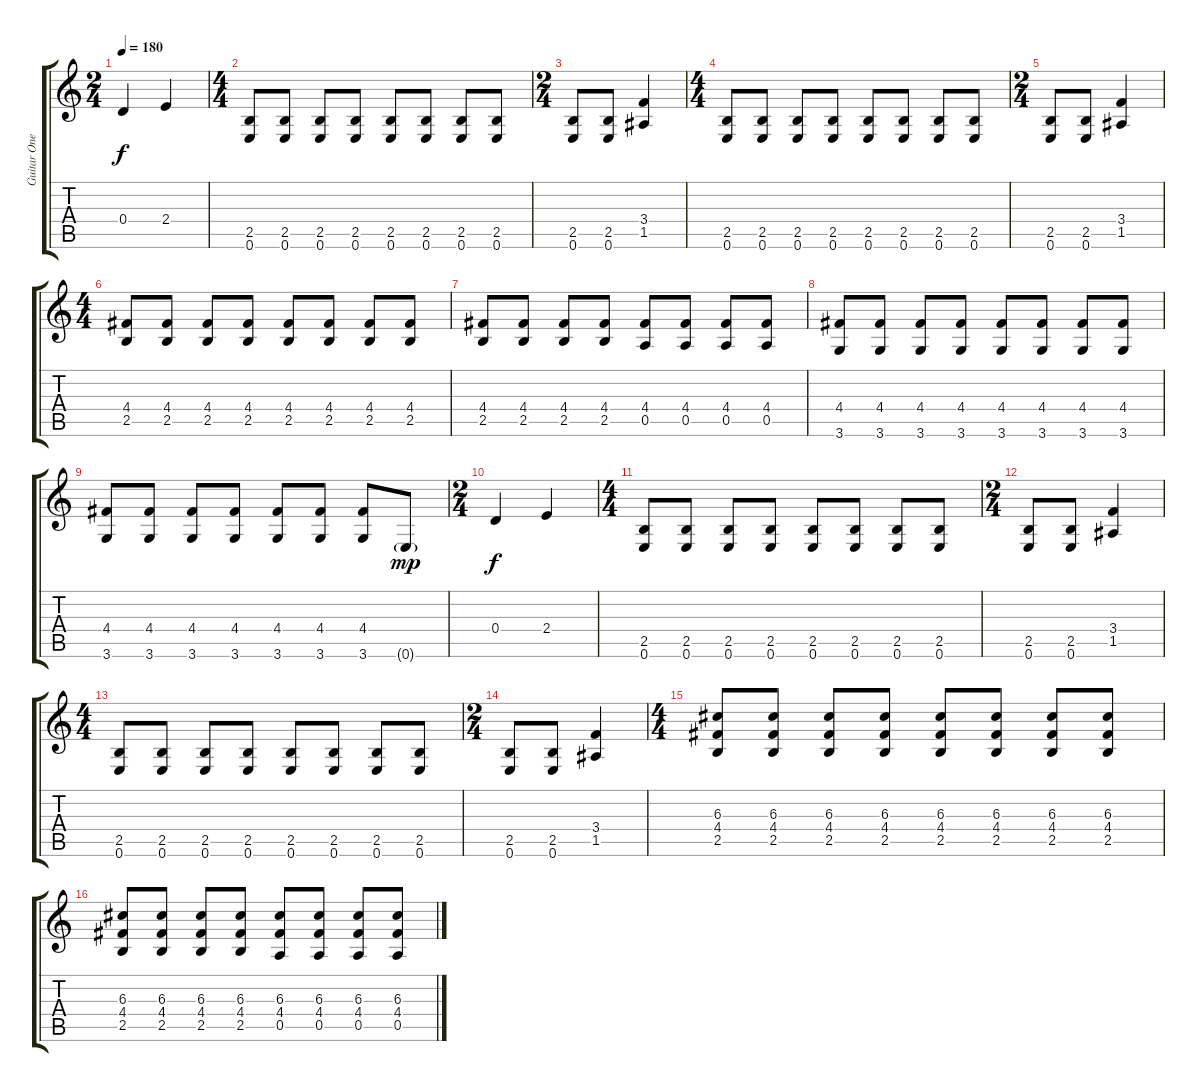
\track ("Guitar One" "Guitar One") {instrument overdrivenguitar}
\staff {score tabs}
\tuning (E4 B3 G3 D3 A2 E2) {hide}
\ts (2 4)
\tempo 180
\clef g2
\ks c
0.4.4{dy f} 2.4.4 |
\ts (4 4)
(2.5 0.6).8 (2.5 0.6).8 (2.5 0.6).8 (2.5 0.6).8 (2.5 0.6).8 (2.5 0.6).8 (2.5 0.6).8 (2.5 0.6).8 |
\ts (2 4)
(2.5 0.6).8 (2.5 0.6).8 (3.4 1.5).4 |
\ts (4 4)
(2.5 0.6).8 (2.5 0.6).8 (2.5 0.6).8 (2.5 0.6).8 (2.5 0.6).8 (2.5 0.6).8 (2.5 0.6).8 (2.5 0.6).8 |
\ts (2 4)
(2.5 0.6).8 (2.5 0.6).8 (3.4 1.5).4 |
\ts (4 4)
(4.4 2.5).8 (4.4 2.5).8 (4.4 2.5).8 (4.4 2.5).8 (4.4 2.5).8 (4.4 2.5).8 (4.4 2.5).8 (4.4 2.5).8 |
(4.4 2.5).8 (4.4 2.5).8 (4.4 2.5).8 (4.4 2.5).8 (4.4 0.5).8 (4.4 0.5).8 (4.4 0.5).8 (4.4 0.5).8 |
(4.4 3.6).8 (4.4 3.6).8 (4.4 3.6).8 (4.4 3.6).8 (4.4 3.6).8 (4.4 3.6).8 (4.4 3.6).8 (4.4 3.6).8 |
(4.4 3.6).8 (4.4 3.6).8 (4.4 3.6).8 (4.4 3.6).8 (4.4 3.6).8 (4.4 3.6).8 (4.4 3.6).8 0.6{g}.8{dy mp} |
\ts (2 4)
0.4.4{dy f} 2.4.4 |
\ts (4 4)
(2.5 0.6).8 (2.5 0.6).8 (2.5 0.6).8 (2.5 0.6).8 (2.5 0.6).8 (2.5 0.6).8 (2.5 0.6).8 (2.5 0.6).8 |
\ts (2 4)
(2.5 0.6).8 (2.5 0.6).8 (3.4 1.5).4 |
\ts (4 4)
(2.5 0.6).8 (2.5 0.6).8 (2.5 0.6).8 (2.5 0.6).8 (2.5 0.6).8 (2.5 0.6).8 (2.5 0.6).8 (2.5 0.6).8 |
\ts (2 4)
(2.5 0.6).8 (2.5 0.6).8 (3.4 1.5).4 |
\ts (4 4)
(6.3 4.4 2.5).8 (6.3 4.4 2.5).8 (6.3 4.4 2.5).8 (6.3 4.4 2.5).8 (6.3 4.4 2.5).8 (6.3 4.4 2.5).8 (6.3 4.4 2.5).8 (6.3 4.4 2.5).8 |
(6.3 4.4 2.5).8 (6.3 4.4 2.5).8 (6.3 4.4 2.5).8 (6.3 4.4 2.5).8 (6.3 4.4 0.5).8 (6.3 4.4 0.5).8 (6.3 4.4 0.5).8 (6.3 4.4 0.5).8
